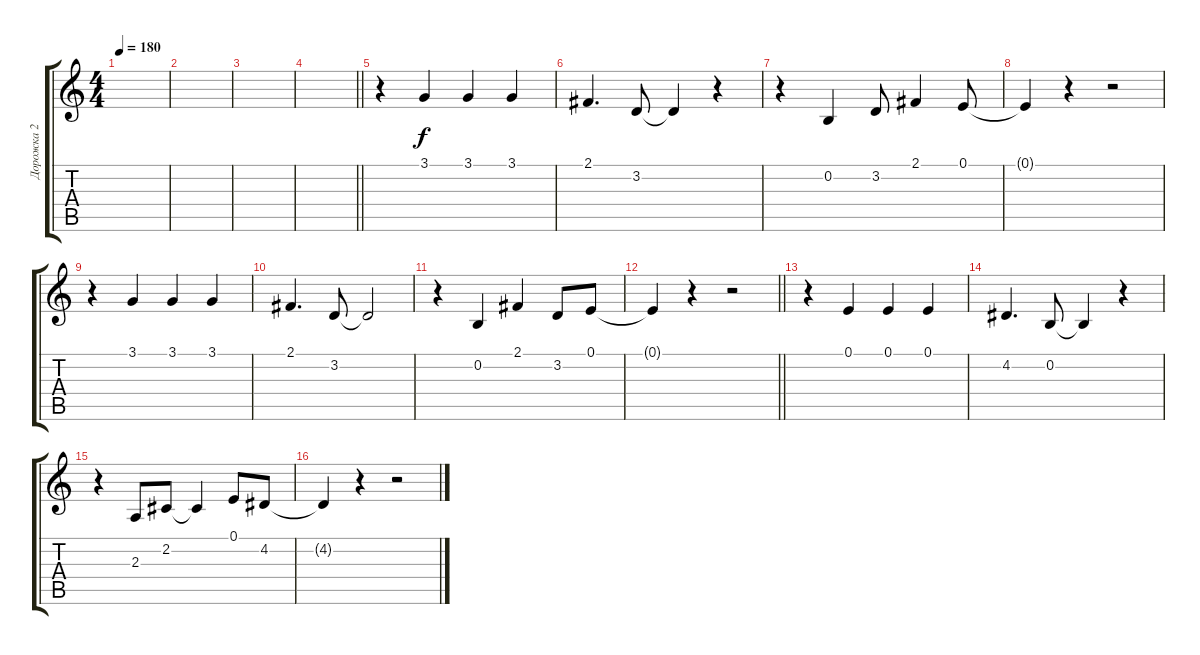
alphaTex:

\track ("Дорожка 2" "Дорожка 2") {instrument acousticgrandpiano}
\staff {score tabs}
\tuning (E4 B3 G3 D3 A2 E2) {hide}
\ts (4 4)
\tempo 180
\clef g2
\ks c
|
|
|
\barLineRight lightlight
|
r.4 3.1.4 3.1.4 3.1.4 |
2.1.4{d} 3.2.8 3.2{t}.4 r.4 |
r.4 0.2.4 3.2.8 2.1.4 0.1.8 |
0.1{t}.4 r.4 r.2 |
r.4 3.1.4 3.1.4 3.1.4 |
2.1.4{d} 3.2.8 3.2{t}.2 |
r.4 0.2.4 2.1.4 3.2.8 0.1.8 |
\barLineRight lightlight
0.1{t}.4 r.4 r.2 |
r.4 0.1.4 0.1.4 0.1.4 |
4.2.4{d} 0.2.8 0.2{t}.4 r.4 |
r.4 2.3.8 2.2.8 2.2{t}.4 0.1.8 4.2.8 |
4.2{t}.4 r.4 r.2
